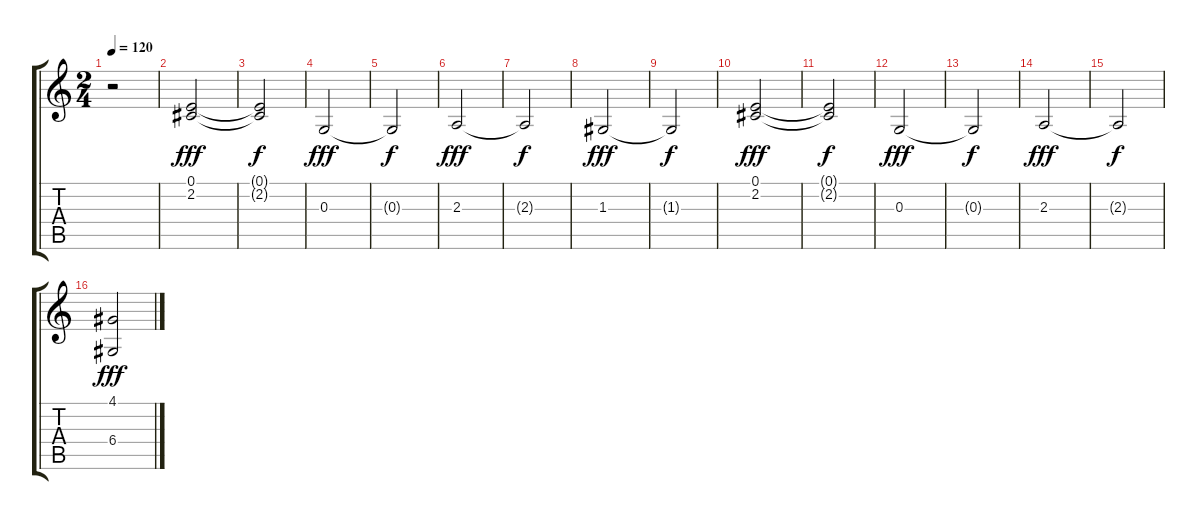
\track "" {instrument stringensemble1}
\staff {score tabs}
\tuning (E4 B3 G3 D3 A2 E2) {hide}
\ts (2 4)
\tempo 120
\clef g2
\ks c
r.2{dy f} |
(0.1 2.2).2{dy fff} |
(0.1{t} 2.2{t}).2{dy f} |
0.3.2{dy fff} |
0.3{t}.2{dy f} |
2.3.2{dy fff} |
2.3{t}.2{dy f} |
1.3.2{dy fff} |
1.3{t}.2{dy f} |
(0.1 2.2).2{dy fff} |
(0.1{t} 2.2{t}).2{dy f} |
0.3.2{dy fff} |
0.3{t}.2{dy f} |
2.3.2{dy fff} |
2.3{t}.2{dy f} |
(4.1 6.4).2{dy fff}
